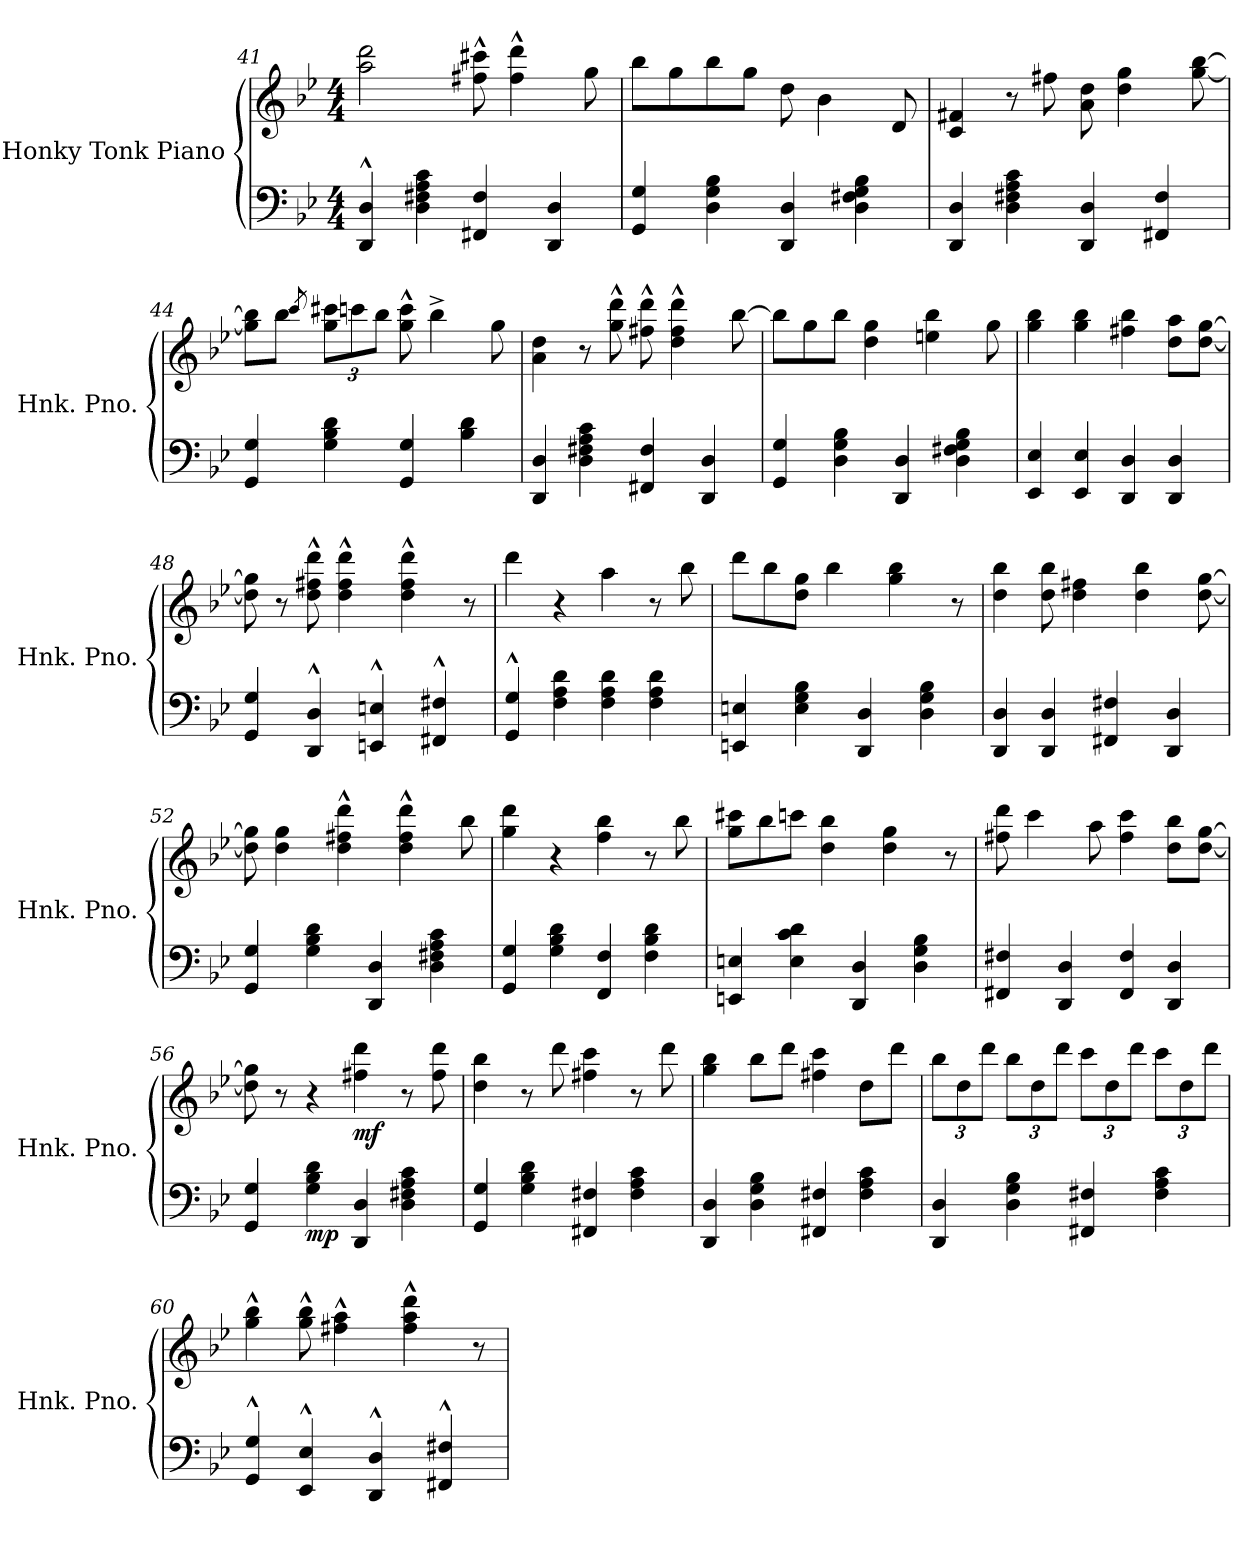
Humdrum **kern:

**kern	**kern	**dynam
*part1	*part1	*part1
*staff2	*staff1	*staff1/2
*I"Honky Tonk Piano	*	*
*I'Hnk. Pno.	*	*
*clefF4	*clefG2	*
*k[b-e-]	*k[b-e-]	*
*M4/4	*M4/4	*
=41	=41	=41
4DD/^^ 4D/^^	2aa\ 2ddd\	.
4D\ 4F#X\ 4A\ 4c\	.	.
4FF#X/ 4F#/	8ff#X\^^ 8ccc#X\^^	.
.	4ff#\^^ 4ddd\^^	.
4DD/ 4D/	.	.
.	8gg\	.
=42	=42	=42
4GG/ 4G/	8bb-\L	.
.	8gg\	.
4D\ 4G\ 4B-\	8bb-\	.
.	8gg\J	.
4DD/ 4D/	8dd\	.
.	4b-\	.
4D\ 4F#X\ 4G\ 4B-\	.	.
.	8d/	.
=43	=43	=43
4DD/ 4D/	4c/ 4f#X/	.
4D\ 4F#X\ 4A\ 4c\	8r	.
.	8ff#X\	.
4DD/ 4D/	8a\ 8dd\	.
.	4dd\ 4gg\	.
4FF#X/ 4F#/	.	.
.	[8gg\ [8bb-\	.
!!LO:PB:g=z
=44	=44	=44
4GG/ 4G/	8gg\] 8bb-\]L	.
.	8bb-\J	.
.	8qccc/	.
*	*Xbrackettup	*
4G\ 4B-\ 4d\	12gg\ 12ccc#X\L	.
.	12cccn\	.
.	12bb-\J	.
4GG/ 4G/	8gg\^^ 8ccc\^^	.
.	4bb-^\	.
4B-\ 4d\	.	.
.	8gg\	.
=45	=45	=45
4DD/ 4D/	4a\ 4dd\	.
4D\ 4F#X\ 4A\ 4c\	8r	.
.	8gg\^^ 8ddd\^^	.
4FF#X/ 4F#/	8ff#X\^^ 8ddd\^^	.
.	4dd\^^ 4ff#\^^ 4ddd\^^	.
4DD/ 4D/	.	.
.	[8bb-\	.
=46	=46	=46
4GG/ 4G/	8bb-\L]	.
.	8gg\	.
4D\ 4G\ 4B-\	8bb-\J	.
.	4dd\ 4gg\	.
4DD/ 4D/	.	.
.	4een\ 4bb-\	.
4D\ 4F#X\ 4G\ 4B-\	.	.
.	8gg\	.
=47	=47	=47
4EE-/ 4E-/	4gg\ 4bb-\	.
4EE-/ 4E-/	4gg\ 4bb-\	.
4DD/ 4D/	4ff#X\ 4bb-\	.
4DD/ 4D/	8dd\ 8aa\L	.
.	[8dd\ [8gg\J	.
!!LO:LB:g=z
=48	=48	=48
4GG/ 4G/	8dd\] 8gg\]	.
.	8r	.
4DD/^^ 4D/^^	8dd\^^ 8ff#X\^^ 8ddd\^^	.
.	4dd\^^ 4ff#\^^ 4ddd\^^	.
4EEn/^^ 4En/^^	.	.
.	4dd\^^ 4ff#\^^ 4ddd\^^	.
4FF#X/^^ 4F#X/^^	.	.
.	8r	.
=49	=49	=49
4GG/^^ 4G/^^	4ddd\	.
4F\ 4A\ 4d\	4r	.
4F\ 4A\ 4d\	4aa\	.
4F\ 4A\ 4d\	8r	.
.	8bb-\	.
=50	=50	=50
4EEn/ 4En/	8ddd\L	.
.	8bb-\	.
4E\ 4G\ 4B-\	8dd\ 8gg\J	.
.	4bb-\	.
4DD/ 4D/	.	.
.	4gg\ 4bb-\	.
4D\ 4G\ 4B-\	.	.
.	8r	.
=51	=51	=51
4DD/ 4D/	4dd\ 4bb-\	.
4DD/ 4D/	8dd\ 8bb-\	.
.	4dd\ 4ff#X\	.
4FF#X/ 4F#X/	.	.
.	4dd\ 4bb-\	.
4DD/ 4D/	.	.
.	[8dd\ [8gg\	.
=52	=52	=52
4GG/ 4G/	8dd\] 8gg\]	.
.	4dd\ 4gg\	.
4G\ 4B-\ 4d\	.	.
.	4dd\^^ 4ff#X\^^ 4ddd\^^	.
4DD/ 4D/	.	.
.	4dd\^^ 4ff#\^^ 4ddd\^^	.
4D\ 4F#X\ 4A\ 4c\	.	.
.	8bb-\	.
=53	=53	=53
4GG/ 4G/	4gg\ 4ddd\	.
4G\ 4B-\ 4d\	4r	.
4FF/ 4F/	4ff\ 4bb-\	.
4F\ 4B-\ 4d\	8r	.
.	8bb-\	.
!!LO:LB:g=z
=54	=54	=54
4EEn/ 4En/	8gg\ 8ccc#X\L	.
.	8bb-\	.
4E\ 4c\ 4d\	8cccn\J	.
.	4dd\ 4bb-\	.
4DD/ 4D/	.	.
.	4dd\ 4gg\	.
4D\ 4G\ 4B-\	.	.
.	8r	.
=55	=55	=55
4FF#X/ 4F#X/	8ff#X\ 8ddd\	.
.	4ccc\	.
4DD/ 4D/	.	.
.	8aa\	.
4FF#/ 4F#/	4ff#\ 4ccc\	.
4DD/ 4D/	8dd\ 8bb-\L	.
.	[8dd\ [8gg\J	.
=56	=56	=56
4GG/ 4G/	8dd\] 8gg\]	.
.	8r	.
!	!	!LO:DY:b=2
4G\ 4B-\ 4d\	4r	mp
!	!	!LO:DY:b
4DD/ 4D/	4ff#X\ 4ddd\	mf
4D\ 4F#X\ 4A\ 4c\	8r	.
.	8ff#\ 8ddd\	.
=57	=57	=57
4GG/ 4G/	4dd\ 4bb-\	.
4G\ 4B-\ 4d\	8r	.
.	8ddd\	.
4FF#X/ 4F#X/	4ff#X\ 4ccc\	.
4F#\ 4A\ 4c\	8r	.
.	8ddd\	.
=58	=58	=58
4DD/ 4D/	4gg\ 4bb-\	.
4D\ 4G\ 4B-\	8bb-\L	.
.	8ddd\J	.
4FF#X/ 4F#X/	4ff#X\ 4ccc\	.
4F#\ 4A\ 4c\	8dd\L	.
.	8ddd\J	.
!!LO:LB:g=z
=59	=59	=59
4DD/ 4D/	12bb-\L	.
.	12dd\	.
.	12ddd\J	.
4D\ 4G\ 4B-\	12bb-\L	.
.	12dd\	.
.	12ddd\J	.
4FF#X/ 4F#X/	12ccc\L	.
.	12dd\	.
.	12ddd\J	.
4F#\ 4A\ 4c\	12ccc\L	.
.	12dd\	.
.	12ddd\J	.
=60	=60	=60
4GG/^^ 4G/^^	4gg\^^ 4bb-\^^	.
4EE-/^^ 4E-/^^	8gg\^^ 8bb-\^^	.
.	4ff#X\^^ 4aa\^^	.
4DD/^^ 4D/^^	.	.
.	4ff#\^^ 4aa\^^ 4ddd\^^	.
4FF#X/^^ 4F#X/^^	.	.
.	8r	.
=	=	=
*-	*-	*-
